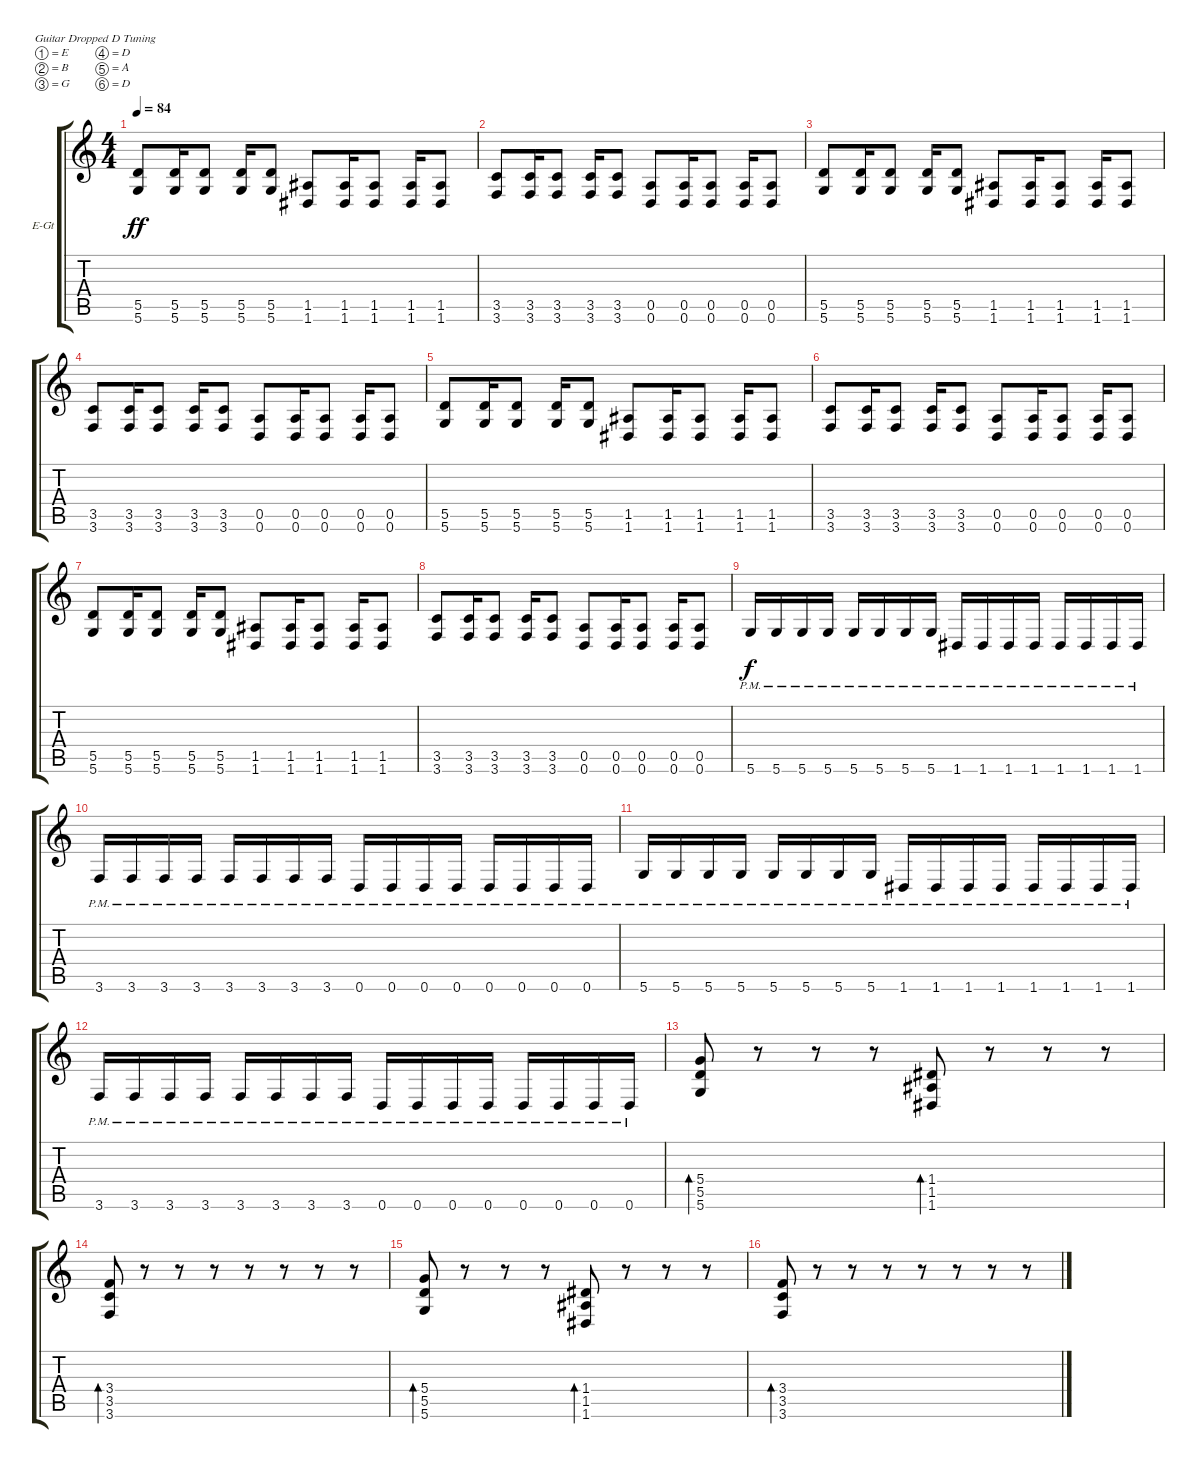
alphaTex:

\defaultSystemsLayout 4
\bracketExtendMode groupsimilarinstruments
\firstSystemTrackNameOrientation horizontal
\otherSystemsTrackNameOrientation horizontal
\track ("Electric Guitar" "E-Gt") {instrument distortionguitar}
\staff {score tabs}
\tuning (E4 B3 G3 D3 A2 D2)
\ts (4 4)
\tempo 84
\clef g2
\ks c
(5.6 5.5).8{dy ff} (5.6 5.5).16 (5.6 5.5).8 (5.6 5.5).16 (5.6 5.5).8 (1.6 1.5).8 (1.6 1.5).16 (1.6 1.5).8 (1.6 1.5).16 (1.6 1.5).8 |
(3.6 3.5).8 (3.6 3.5).16 (3.6 3.5).8 (3.6 3.5).16 (3.6 3.5).8 (0.6 0.5).8 (0.6 0.5).16 (0.6 0.5).8 (0.6 0.5).16 (0.6 0.5).8 |
(5.6 5.5).8 (5.6 5.5).16 (5.6 5.5).8 (5.6 5.5).16 (5.6 5.5).8 (1.6 1.5).8 (1.6 1.5).16 (1.6 1.5).8 (1.6 1.5).16 (1.6 1.5).8 |
(3.6 3.5).8 (3.6 3.5).16 (3.6 3.5).8 (3.6 3.5).16 (3.6 3.5).8 (0.6 0.5).8 (0.6 0.5).16 (0.6 0.5).8 (0.6 0.5).16 (0.6 0.5).8 |
(5.6 5.5).8 (5.6 5.5).16 (5.6 5.5).8 (5.6 5.5).16 (5.6 5.5).8 (1.6 1.5).8 (1.6 1.5).16 (1.6 1.5).8 (1.6 1.5).16 (1.6 1.5).8 |
(3.6 3.5).8 (3.6 3.5).16 (3.6 3.5).8 (3.6 3.5).16 (3.6 3.5).8 (0.6 0.5).8 (0.6 0.5).16 (0.6 0.5).8 (0.6 0.5).16 (0.6 0.5).8 |
(5.6 5.5).8 (5.6 5.5).16 (5.6 5.5).8 (5.6 5.5).16 (5.6 5.5).8 (1.6 1.5).8 (1.6 1.5).16 (1.6 1.5).8 (1.6 1.5).16 (1.6 1.5).8 |
(3.6 3.5).8 (3.6 3.5).16 (3.6 3.5).8 (3.6 3.5).16 (3.6 3.5).8 (0.6 0.5).8 (0.6 0.5).16 (0.6 0.5).8 (0.6 0.5).16 (0.6 0.5).8 |
5.6{pm}.16{dy f} 5.6{pm}.16 5.6{pm}.16 5.6{pm}.16 5.6{pm}.16 5.6{pm}.16 5.6{pm}.16 5.6{pm}.16 1.6{pm}.16 1.6{pm}.16 1.6{pm}.16 1.6{pm}.16 1.6{pm}.16 1.6{pm}.16 1.6{pm}.16 1.6{pm}.16 |
3.6{pm}.16 3.6{pm}.16 3.6{pm}.16 3.6{pm}.16 3.6{pm}.16 3.6{pm}.16 3.6{pm}.16 3.6{pm}.16 0.6{pm}.16 0.6{pm}.16 0.6{pm}.16 0.6{pm}.16 0.6{pm}.16 0.6{pm}.16 0.6{pm}.16 0.6{pm}.16 |
5.6{pm}.16 5.6{pm}.16 5.6{pm}.16 5.6{pm}.16 5.6{pm}.16 5.6{pm}.16 5.6{pm}.16 5.6{pm}.16 1.6{pm}.16 1.6{pm}.16 1.6{pm}.16 1.6{pm}.16 1.6{pm}.16 1.6{pm}.16 1.6{pm}.16 1.6{pm}.16 |
3.6{pm}.16 3.6{pm}.16 3.6{pm}.16 3.6{pm}.16 3.6{pm}.16 3.6{pm}.16 3.6{pm}.16 3.6{pm}.16 0.6{pm}.16 0.6{pm}.16 0.6{pm}.16 0.6{pm}.16 0.6{pm}.16 0.6{pm}.16 0.6{pm}.16 0.6{pm}.16 |
(5.6 5.5 5.4).8{bd 168} r.8 r.8 r.8 (1.6 1.5 1.4).8{bd 168} r.8 r.8 r.8 |
(3.6 3.5 3.4).8{bd 168} r.8 r.8 r.8 r.8 r.8 r.8 r.8 |
(5.6 5.5 5.4).8{bd 168} r.8 r.8 r.8 (1.6 1.5 1.4).8{bd 168} r.8 r.8 r.8 |
(3.6 3.5 3.4).8{bd 168} r.8 r.8 r.8 r.8 r.8 r.8 r.8
